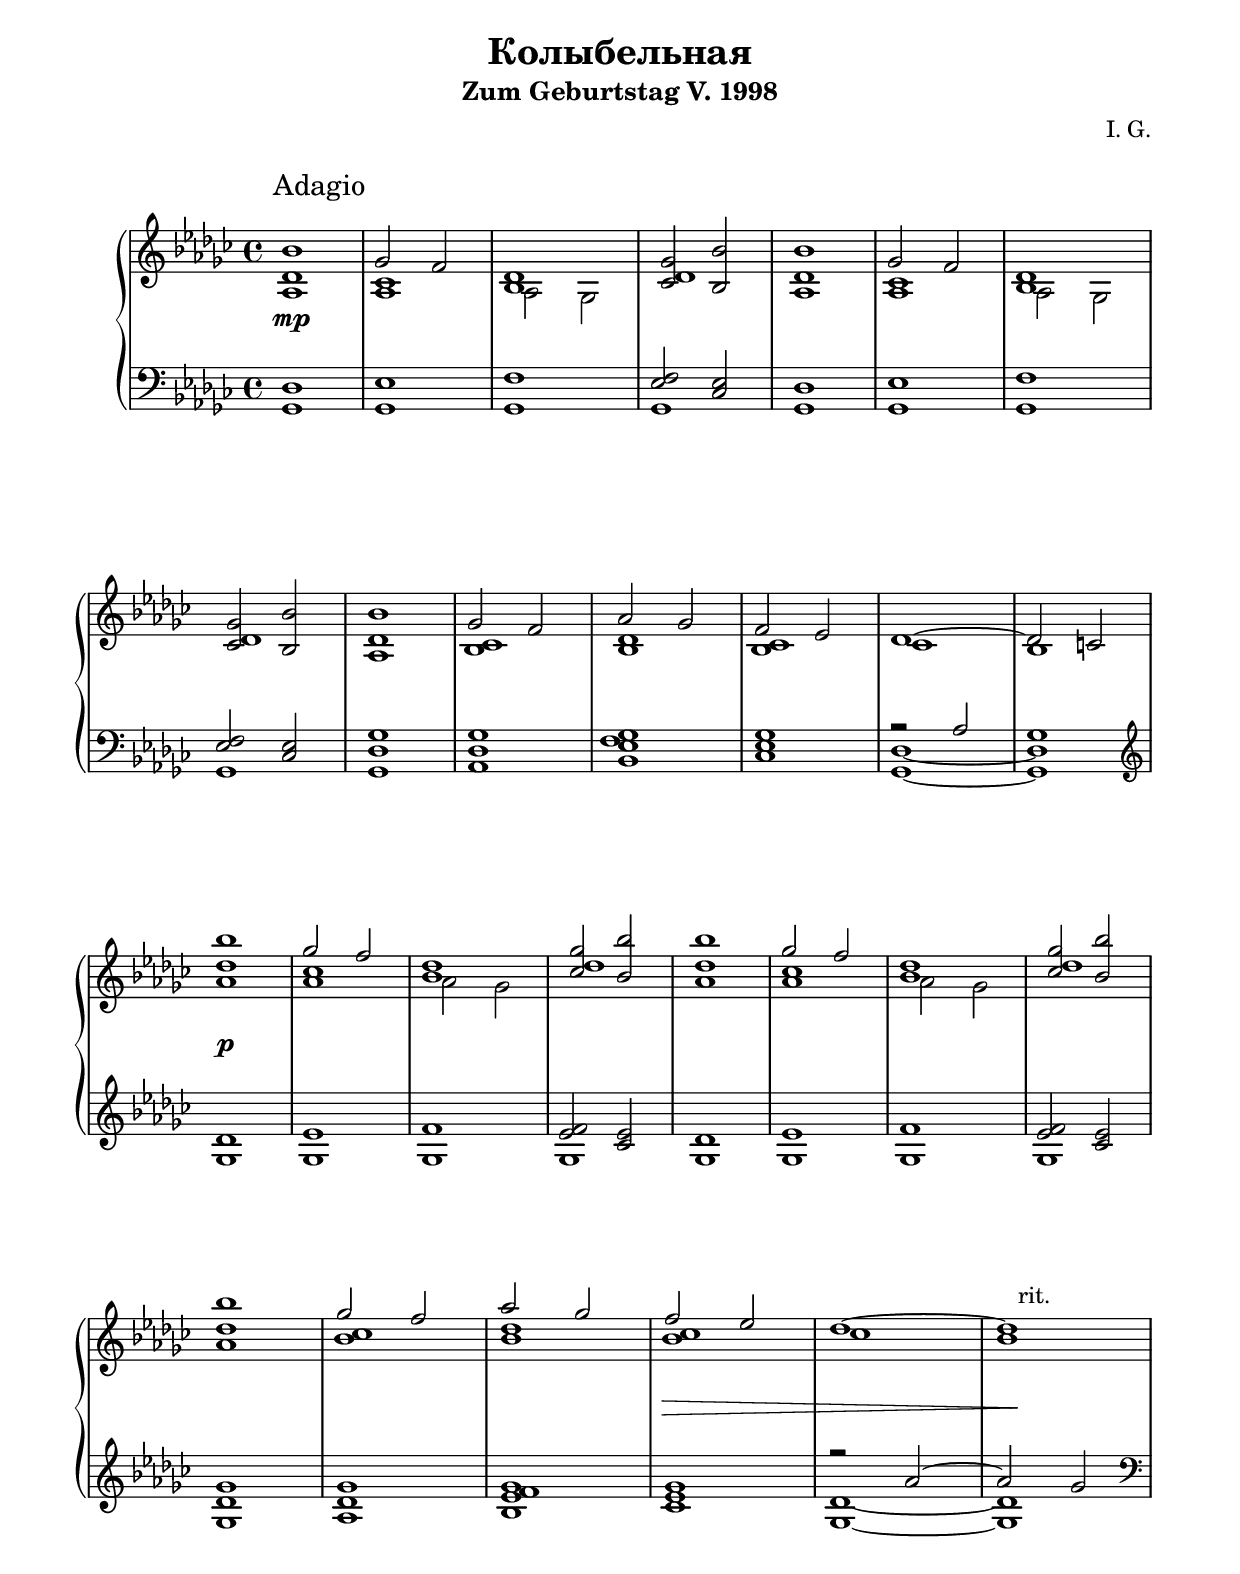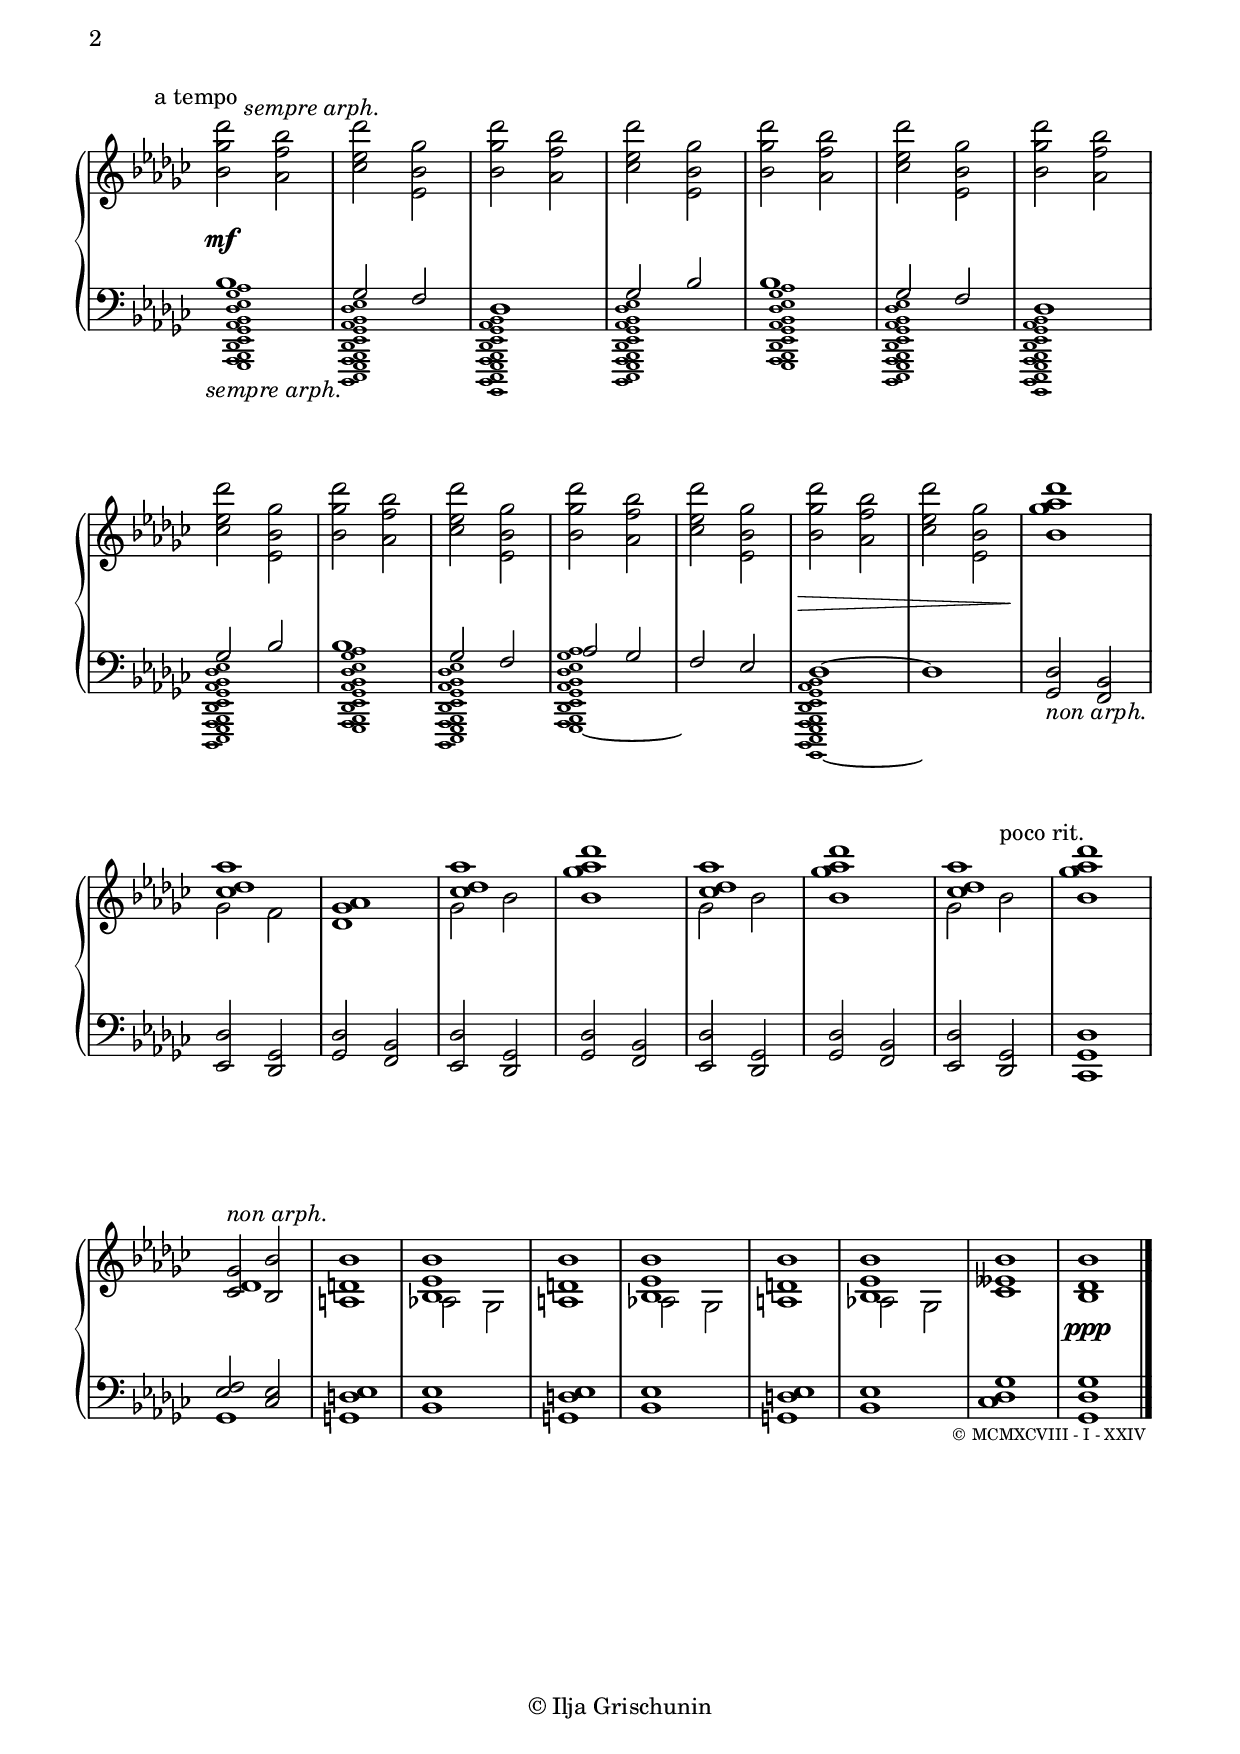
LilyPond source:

\version "2.19.15"

\language "deutsch"

\header {
  title = "Колыбельная"
  subtitle = "Zum Geburtstag V. 1998"
  composer = "I. G."
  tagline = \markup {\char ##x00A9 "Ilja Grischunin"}
}

\paper {
  #(set-paper-size "a4")
  top-system-spacing.basic-distance = #20
  top-markup-spacing.basic-distance = #5
  markup-system-spacing.basic-distance = #30
  system-system-spacing.basic-distance = #28
  %score-system-spacing.basic-distance = #40
  %score-markup-spacing.basic-distance = #25
  last-bottom-spacing.basic-distance = #30
  left-margin = 15
  right-margin = 15
}

\layout {
  indent = 7
  \context {
    \Score
    \remove "Bar_number_engraver"
    \override StaffGrouper.staff-staff-spacing.basic-distance = #16
  }
}

\version "2.19.15"

\language "deutsch"

%%%%%%%%% SCRIPTS %%%%%%%%%
makeOctaves =
#(define-music-function (parser location arg mus)
   (integer? ly:music?)
   #{<<
     \withMusicProperty #'to-relative-callback
     #(lambda (m p)
        (let ((mu (ly:music-property m 'element)))
          (ly:music-transpose mu (ly:make-pitch (- arg) 0 0))
          (ly:make-music-relative! mu p)
          (ly:music-transpose mu (ly:make-pitch arg 0 0)))
        p)
     \transpose c' $(ly:make-pitch arg 0 0) $mus
     $mus
     >>
   #})

pocoCr =
#(make-music 'CrescendoEvent
   'span-type 'text
   'span-text "poco cresc.")
pocoDim =
#(make-music 'CrescendoEvent
   'span-type 'text
   'span-text "poco diminuendo")

top = \change Staff = "RH"
bot = \change Staff = "LH"

ignore = \override NoteColumn #'ignore-collision = ##t

xLV = #(define-music-function (parser location further) (number?) #{
  \once \override LaissezVibrerTie  #'X-extent = #'(0 . 0)
  \once \override LaissezVibrerTie  #'details #'note-head-gap = #(/
                                                                  further -2)
  \once \override LaissezVibrerTie  #'extra-offset = #(cons (/
                                                             further 2) 0)
         #})

%%%%%%%%%%% RH %%%%%%%%%%%%
vierteRH = \relative {
  \clef treble
  \key ges \major
  \time 4/4
  \once\override Score.RehearsalMark.extra-offset = #'(4 . 2)
  \mark "Adagio"
  \repeat unfold 2 {
    <as des b'>1
    <<
      {
        ges'2 f <b, des>1 <ces ges'>2<b b'>
      }
      \\
      {
        <as ces>1 as2 ges
        \once \override NoteColumn.force-hshift = #1.2
        des'1
      }
    >>
  }
  <as des b'>1
  <<
    {
      ges'2 f  as ges f es des1~ des2 c
    }
    \\
    {
      \once \override NoteColumn.force-hshift = #.7
      <b ces>1<b des>
      \once \override NoteColumn.force-hshift = #.7
      <b ces> ces b
    }
  >>
  \break
%%%%%%%%%%%%%%R
  \repeat unfold 2 {
    <as' des b'>1
    <<
      {
        ges'2 f <b, des>1 <ces ges'>2<b b'>
      }
      \\
      {
        <as ces>1 as2 ges
        \once \override NoteColumn.force-hshift = #1.2
        des'1
      }
    >>
  }
  \break
  <as des b'>1
  <<
    {
      ges'2 f  as ges
      f es des1~
      \once\override TextScript.extra-offset = #'(2 . 1)
      des^\markup { rit.}
    }
    \\
    {
      \once \override NoteColumn.force-hshift = #.7
      <b ces>1<b des>
      \once \override NoteColumn.force-hshift = #.7
      <b ces> ces b
    }
  >>
  \break
  \once\override TextScript.extra-offset = #'(-6 . 1)
  <b ges' des'>2^\markup { a tempo }
  \once\override TextScript.extra-offset = #'(-3 . -1.5)
  <as f' b>^\markup { \italic {sempre arph.} }<ces es des'><es, b' ges'>
  \repeat unfold 6 {
    <b' ges' des'><as f' b><ces es des'><es, b' ges'>
  }
  <b' ges' as des>1
  <<
    {
      <ces des as'>
    }
    \\
    {
      ges2 f
    }
  >>
  <des ges as>1
  \repeat unfold 2 {
    <<
      {
        <ces' des as'>
      }
      \\
      {
        ges2 b
      }
    >>
    <b ges' as des>1
  }
  <<
    {
      <ces des as'>
    }
    \\
    {
      ges2 b^\markup {poco rit.}
    }
  >>
  <b ges' as des>1
  <<
    {
      <ces, ges'>2^\markup { \italic {non arph.} }<b b'>
    }
    \\
    {
      \once \override NoteColumn.force-hshift = #1.2
      des1
    }
  >>
  \repeat unfold 3 {
    <a d b'>
    <<
      {
        <b es b'>1
      }
      \\
      {
        as!2 ges
      }
    >>
  }
  <ces eses b'>1<b des b'>
  \bar "|."
}

%%%%%%%% DYNAMIC %%%%%%%%%%
dynamicVier = {
  \override Hairpin.to-barline = ##f
  s1*14\mp s1*11\p s1*2\> s1\! s1*12\mf
  \once\override Hairpin.to-barline = ##t
  s1*2\> s1*4\!
  s1\pocoDim s1*12\! s1\ppp
}

%%%%%%%%%%% LH %%%%%%%%%%%%
vierteLH = \relative {
  \clef bass
  \key ges \major
  \time 4/4
  \repeat unfold 2 {
    <ges, des'>1<ges es'><ges f'>
    <<
      {
        <es' f>2<ces es>
      }
      \\
      {
        ges1
      }
    >>
  }
  <ges des' ges><as des ges><b es f ges><ces es ges>
  <<
    {
      r2 as' ges1
    }
    \\
    {
      <ges, des'>~ q
    }
  >>
%%%%%%%%%%%%%%R
  \clef treble
  \repeat unfold 2 {
    <ges' des'>1<ges es'><ges f'>
    <<
      {
        <es' f>2<ces es>
      }
      \\
      {
        ges1
      }
    >>
  }
  <ges des' ges><as des ges><b es f ges><ces es ges>
  <<
    {
      r2 as'~ as ges
    }
    \\
    {
      <ges, des'>1~ q
    }
  >>
  \clef bass
  <<
    {
      \once\override TextScript.extra-offset = #'(-1 . 1)
      b1_\markup { \italic {sempre arph.} }
      ges2 f des1 ges2 b
      b1 ges2 f des1 ges2 b
    }
    \\
    {
      \teeny
      <ges,, as b des es ges as b des es ges as>1%\arpeggio
      <des es ges as b des es ges as b des es>
      <b des es ges as b des es ges as b>
      <des es ges as b des es ges as b des es>
      <ges as b des es ges as b des es ges as>
      <des es ges as b des es ges as b des es>
      <b des es ges as b des es ges as b>
      <des es ges as b des es ges as b des es>
    }
  >>
  <<
    {
      \normalsize
      b'''1 ges2 f as ges f es des1~ des
    }
    \\
    {
      \teeny
      <ges,, as b des es ges as b des es ges as>1
      <des es ges as b des es ges as b des es>
      \xLV #8
      <ges\laissezVibrer as b des es ges as b des es ges as>
      s
      \xLV #8
      <b,\laissezVibrer des es ges as b des es ges as b>
      s
    }
  >>
  <ges'' des'>2_\markup { \italic {non arph.} }<f b><es des'><des ges>
  \repeat unfold 3 {
    <ges des'>2<f b><es des'><des ges>
  }
  <ces ges' des'>1
  <<
    {
      <es' f>2<ces es>
    }
    \\
    {
      ges1
    }
  >>
  \repeat unfold 3 {
    <g d' es><b es>
  }
  <ces des ges><ges des' ges>
  \bar "|."
  \override Score.RehearsalMark.self-alignment-X = #RIGHT
  \override Score.RehearsalMark.direction = #DOWN
  \mark \markup {\teeny{\char ##x00A9 "MCMXCVIII - I - XXIV"}}
}


\score {
  \new PianoStaff
  <<
    \new Staff = "RH" \vierteRH
    \new Dynamics = "Dynamics_pf" \dynamicVier
    \new Staff = "LH" \vierteLH
  >>
}